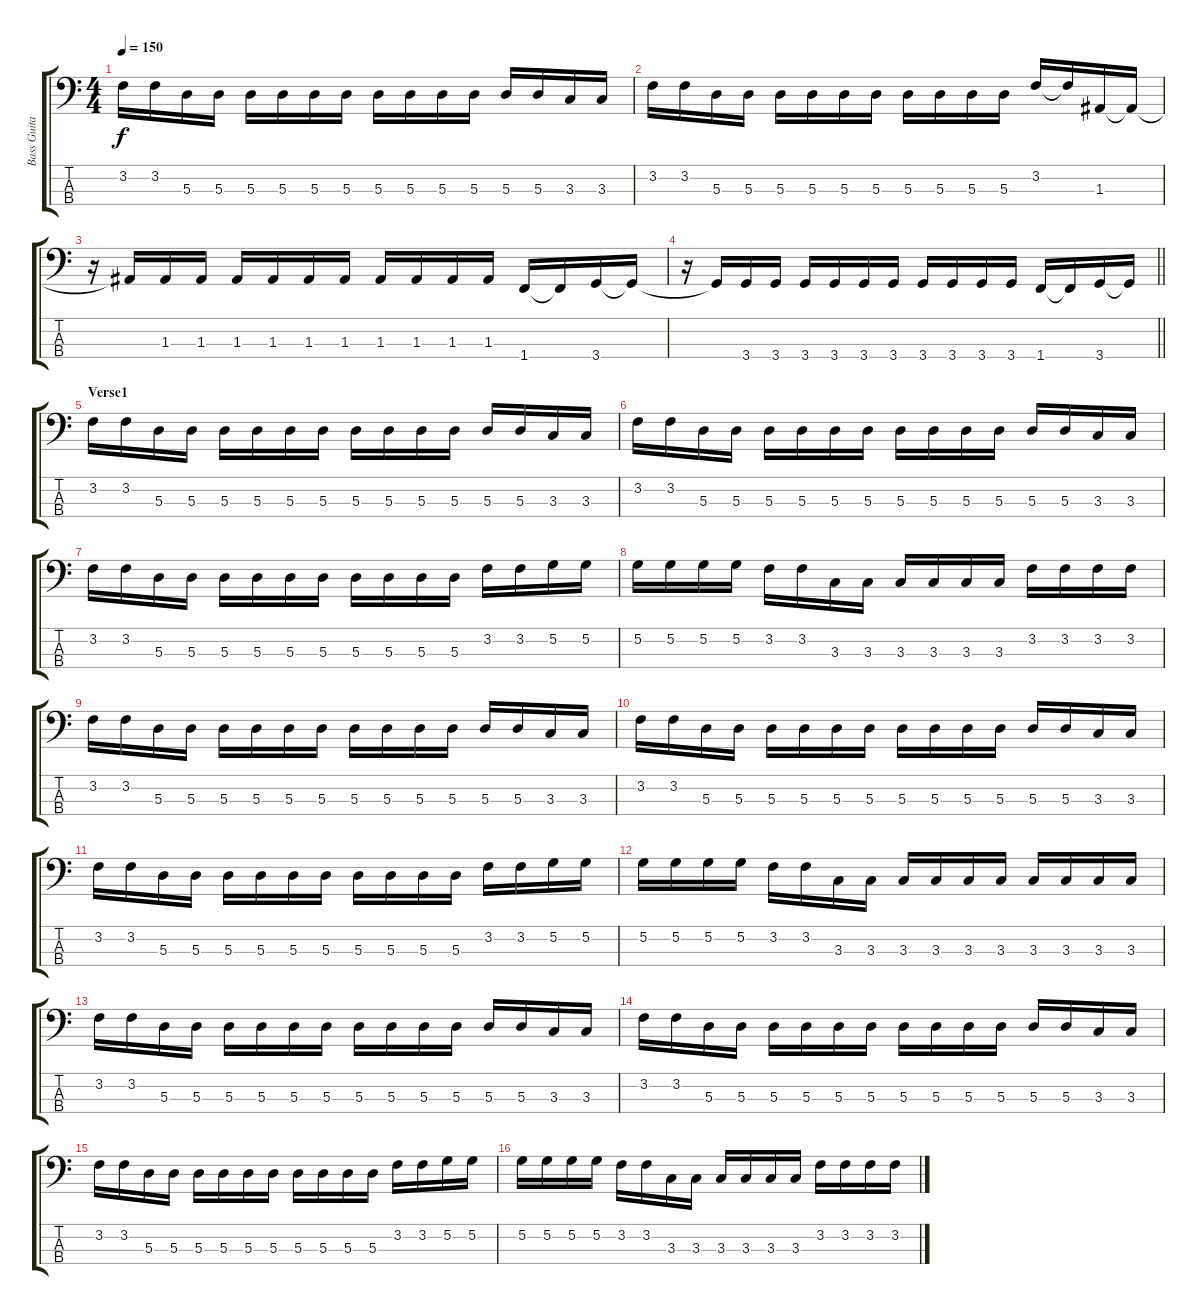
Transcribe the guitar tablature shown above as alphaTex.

\track ("Bass Guitar" "Bass Guita") {instrument electricbassfinger}
\staff {score tabs}
\tuning (G2 D2 A1 E1) {hide}
\ts (4 4)
\tempo 150
\clef f4
\ks c
3.2.16{dy f} 3.2.16 5.3.16 5.3.16 5.3.16 5.3.16 5.3.16 5.3.16 5.3.16 5.3.16 5.3.16 5.3.16 5.3.16 5.3.16 3.3.16 3.3.16 |
3.2.16 3.2.16 5.3.16 5.3.16 5.3.16 5.3.16 5.3.16 5.3.16 5.3.16 5.3.16 5.3.16 5.3.16 3.2.16 3.2{t}.16 1.3.16 1.3{t}.16 |
r.16 1.3{t}.16 1.3.16 1.3.16 1.3.16 1.3.16 1.3.16 1.3.16 1.3.16 1.3.16 1.3.16 1.3.16 1.4.16 1.4{t}.16 3.4.16 3.4{t}.16 |
\barLineRight lightlight
r.16 3.4{t}.16 3.4.16 3.4.16 3.4.16 3.4.16 3.4.16 3.4.16 3.4.16 3.4.16 3.4.16 3.4.16 1.4.16 1.4{t}.16 3.4.16 3.4{t}.16 |
\section ("" "Verse1")
3.2.16 3.2.16 5.3.16 5.3.16 5.3.16 5.3.16 5.3.16 5.3.16 5.3.16 5.3.16 5.3.16 5.3.16 5.3.16 5.3.16 3.3.16 3.3.16 |
3.2.16 3.2.16 5.3.16 5.3.16 5.3.16 5.3.16 5.3.16 5.3.16 5.3.16 5.3.16 5.3.16 5.3.16 5.3.16 5.3.16 3.3.16 3.3.16 |
3.2.16 3.2.16 5.3.16 5.3.16 5.3.16 5.3.16 5.3.16 5.3.16 5.3.16 5.3.16 5.3.16 5.3.16 3.2.16 3.2.16 5.2.16 5.2.16 |
5.2.16 5.2.16 5.2.16 5.2.16 3.2.16 3.2.16 3.3.16 3.3.16 3.3.16 3.3.16 3.3.16 3.3.16 3.2.16 3.2.16 3.2.16 3.2.16 |
3.2.16 3.2.16 5.3.16 5.3.16 5.3.16 5.3.16 5.3.16 5.3.16 5.3.16 5.3.16 5.3.16 5.3.16 5.3.16 5.3.16 3.3.16 3.3.16 |
3.2.16 3.2.16 5.3.16 5.3.16 5.3.16 5.3.16 5.3.16 5.3.16 5.3.16 5.3.16 5.3.16 5.3.16 5.3.16 5.3.16 3.3.16 3.3.16 |
3.2.16 3.2.16 5.3.16 5.3.16 5.3.16 5.3.16 5.3.16 5.3.16 5.3.16 5.3.16 5.3.16 5.3.16 3.2.16 3.2.16 5.2.16 5.2.16 |
5.2.16 5.2.16 5.2.16 5.2.16 3.2.16 3.2.16 3.3.16 3.3.16 3.3.16 3.3.16 3.3.16 3.3.16 3.3.16 3.3.16 3.3.16 3.3.16 |
3.2.16 3.2.16 5.3.16 5.3.16 5.3.16 5.3.16 5.3.16 5.3.16 5.3.16 5.3.16 5.3.16 5.3.16 5.3.16 5.3.16 3.3.16 3.3.16 |
3.2.16 3.2.16 5.3.16 5.3.16 5.3.16 5.3.16 5.3.16 5.3.16 5.3.16 5.3.16 5.3.16 5.3.16 5.3.16 5.3.16 3.3.16 3.3.16 |
3.2.16 3.2.16 5.3.16 5.3.16 5.3.16 5.3.16 5.3.16 5.3.16 5.3.16 5.3.16 5.3.16 5.3.16 3.2.16 3.2.16 5.2.16 5.2.16 |
5.2.16 5.2.16 5.2.16 5.2.16 3.2.16 3.2.16 3.3.16 3.3.16 3.3.16 3.3.16 3.3.16 3.3.16 3.2.16 3.2.16 3.2.16 3.2.16
